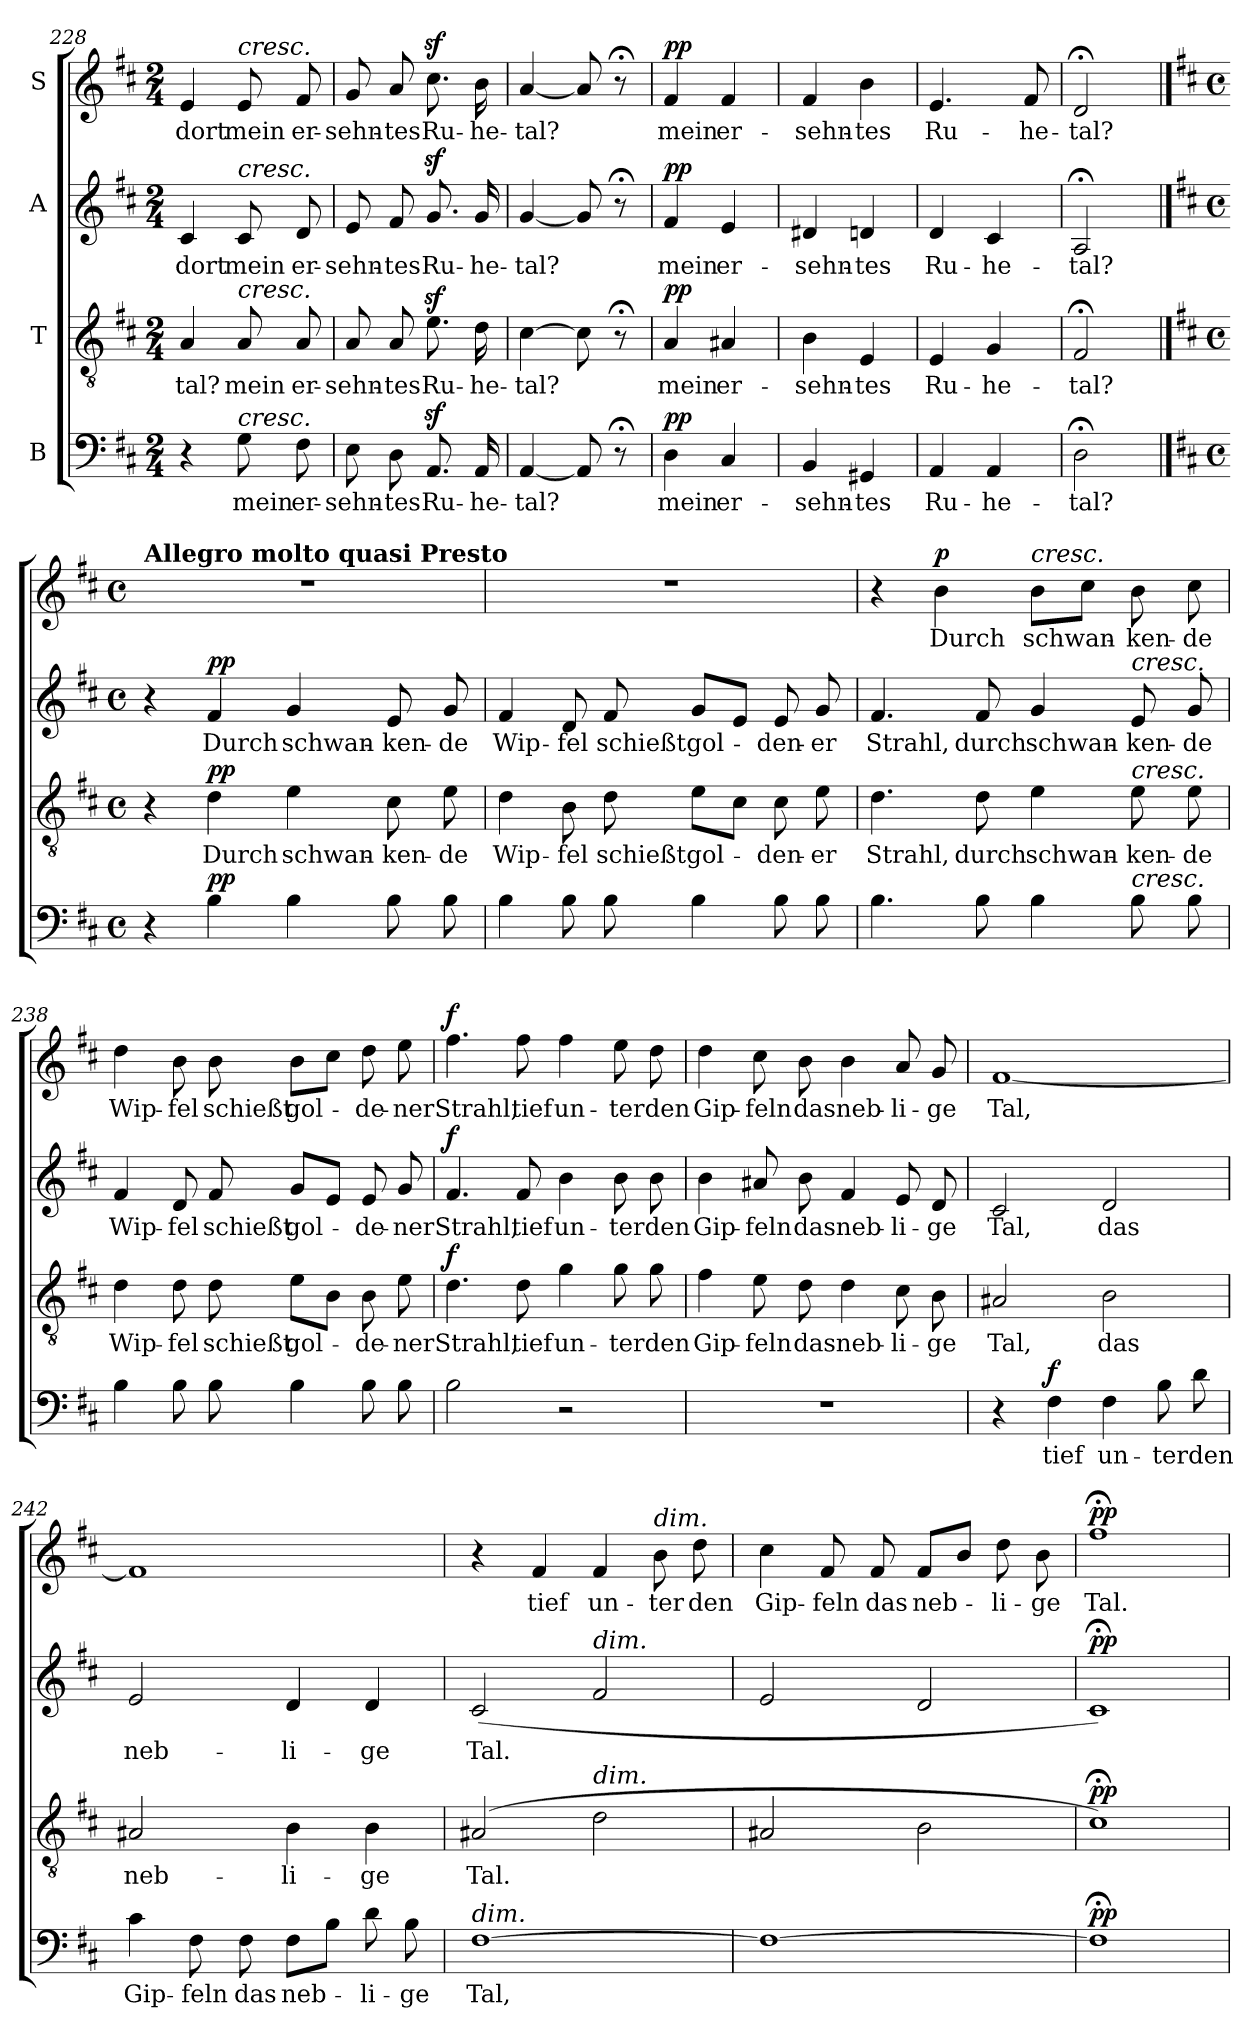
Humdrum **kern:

**kern	**text	**dynam	**kern	**text	**dynam	**kern	**text	**dynam	**kern	**text	**dynam
*part4	*part4	*part4	*part3	*part3	*part3	*part2	*part2	*part2	*part1	*part1	*part1
*staff4	*staff4	*staff4	*staff3	*staff3	*staff3	*staff2	*staff2	*staff2	*staff1	*staff1	*staff1
*I"B	*	*	*I"T	*	*	*I"A	*	*	*I"S	*	*
!!LO:LB:g=z
*clefF4	*	*	*clefGv2	*	*	*clefG2	*	*	*clefG2	*	*
*k[f#c#]	*	*	*k[f#c#]	*	*	*k[f#c#]	*	*	*k[f#c#]	*	*
*M2/4	*	*	*M2/4	*	*	*M2/4	*	*	*M2/4	*	*
=228	=228	=228	=228	=228	=228	=228	=228	=228	=228	=228	=228
4r	.	.	4A/	-tal?	.	4c#/	dort	.	4e/	dort	.
!	!	!	!	!	!	!	!	!	!LO:TX:a:i:t=cresc.	!	!
!	!	!	!	!	!	!LO:TX:a:i:t=cresc.	!	!	!	!	!
!	!	!	!LO:TX:a:i:t=cresc.	!	!	!	!	!	!	!	!
!LO:TX:a:i:t=cresc.	!	!	!	!	!	!	!	!	!	!	!
8G\	mein	.	8A/	mein	.	8c#/	mein	.	8e/	mein	.
8F#\	er-	.	8A/	er-	.	8d/	er-	.	8f#/	er-	.
=229	=229	=229	=229	=229	=229	=229	=229	=229	=229	=229	=229
8E\	-sehn-	.	8A/	-sehn-	.	8e/	-sehn-	.	8g/	-sehn-	.
8D\	-tes	.	8A/	-tes	.	8f#/	-tes	.	8a/	-tes	.
8.AAz>/	Ru-	.	8.ez>\	Ru-	.	8.gz>/	Ru-	.	8.cc#z>\	Ru-	.
16AA/	-he-	.	16d\	-he-	.	16g/	-he-	.	16b\	-he-	.
=230	=230	=230	=230	=230	=230	=230	=230	=230	=230	=230	=230
[4AA/	-tal?	.	[4c#\	-tal?	.	[4g/	-tal?	.	[4a/	-tal?	.
8AA/]	.	.	8c#\]	.	.	8g/]	.	.	8a/]	.	.
8r;<	.	.	8r;<	.	.	8r;<	.	.	8r;<	.	.
=231	=231	=231	=231	=231	=231	=231	=231	=231	=231	=231	=231
!	!	!LO:DY:a	!	!	!LO:DY:a	!	!	!LO:DY:a	!	!	!LO:DY:a
4D\	mein	pp	4A/	mein	pp	4f#/	mein	pp	4f#/	mein	pp
4C#/	er-	.	4A#X/	er-	.	4e/	er-	.	4f#/	er-	.
=232	=232	=232	=232	=232	=232	=232	=232	=232	=232	=232	=232
4BB/	-sehn-	.	4B\	-sehn-	.	4d#X/	-sehn-	.	4f#/	-sehn-	.
4GG#X/	-tes	.	4E/	-tes	.	4dn/	-tes	.	4b\	-tes	.
=233	=233	=233	=233	=233	=233	=233	=233	=233	=233	=233	=233
4AA/	Ru-	.	4E/	Ru-	.	4d/	Ru-	.	4.e/	Ru-	.
4AA/	-he-	.	4G/	-he-	.	4c#/	-he-	.	.	.	.
.	.	.	.	.	.	.	.	.	8f#/	-he-	.
=234	=234	=234	=234	=234	=234	=234	=234	=234	=234	=234	=234
2D;<\	-tal?	.	2F#;</	-tal?	.	2A;</	-tal?	.	2d;</	-tal?	.
!!LO:PB:g=z
==235	==235	==235	==235	==235	==235	==235	==235	==235	==235	==235	==235
*k[f#c#]	*	*	*k[f#c#]	*	*	*k[f#c#]	*	*	*k[f#c#]	*	*
*M4/4	*	*	*M4/4	*	*	*M4/4	*	*	*M4/4	*	*
*met(c)	*	*	*met(c)	*	*	*met(c)	*	*	*met(c)	*	*
!	!	!	!	!	!	!	!	!	!LO:TX:a:B:t=Allegro molto quasi Presto	!	!
4r	.	.	4r	.	.	4r	.	.	1r	.	.
!	!	!LO:DY:a	!	!	!LO:DY:a	!	!	!LO:DY:a	!	!	!
4B\	.	pp	4d\	Durch	pp	4f#/	Durch	pp	.	.	.
4B\	.	.	4e\	schwan-	.	4g/	schwan-	.	.	.	.
8B\	.	.	8c#\	ken-	.	8e/	ken-	.	.	.	.
8B\	.	.	8e\	de	.	8g/	de	.	.	.	.
=236	=236	=236	=236	=236	=236	=236	=236	=236	=236	=236	=236
4B\	.	.	4d\	Wip-	.	4f#/	Wip-	.	1r	.	.
8B\	.	.	8B\	fel	.	8d/	fel	.	.	.	.
8B\	.	.	8d\	schießt	.	8f#/	schießt	.	.	.	.
4B\	.	.	8e\L	gol-	.	8g/L	gol-	.	.	.	.
.	.	.	8c#\J	.	.	8e/J	.	.	.	.	.
8B\	.	.	8c#\	den-	.	8e/	den-	.	.	.	.
8B\	.	.	8e\	er	.	8g/	er	.	.	.	.
=237	=237	=237	=237	=237	=237	=237	=237	=237	=237	=237	=237
4.B\	.	.	4.d\	Strahl,	.	4.f#/	Strahl,	.	4r	.	.
!	!	!	!	!	!	!	!	!	!	!	!LO:DY:a
.	.	.	.	.	.	.	.	.	4b\	Durch	p
8B\	.	.	8d\	durch	.	8f#/	durch	.	.	.	.
!	!	!	!	!	!	!	!	!	!LO:TX:a:i:t=cresc.	!	!
4B\	.	.	4e\	schwan-	.	4g/	schwan-	.	8b\L	schwan-	.
.	.	.	.	.	.	.	.	.	8cc#\J	.	.
!	!	!	!	!	!	!LO:TX:a:i:t=cresc.	!	!	!	!	!
!	!	!	!LO:TX:a:i:t=cresc.	!	!	!	!	!	!	!	!
!LO:TX:a:i:t=cresc.	!	!	!	!	!	!	!	!	!	!	!
8B\	.	.	8e\	ken-	.	8e/	ken-	.	8b\	ken-	.
8B\	.	.	8e\	de	.	8g/	de	.	8cc#\	de	.
!!LO:LB:g=z
=238	=238	=238	=238	=238	=238	=238	=238	=238	=238	=238	=238
4B\	.	.	4d\	Wip-	.	4f#/	Wip-	.	4dd\	Wip-	.
8B\	.	.	8d\	fel	.	8d/	fel	.	8b\	fel	.
8B\	.	.	8d\	schießt	.	8f#/	schießt	.	8b\	schießt	.
4B\	.	.	8e\L	gol-	.	8g/L	gol-	.	8b\L	gol-	.
.	.	.	8B\J	.	.	8e/J	.	.	8cc#\J	.	.
8B\	.	.	8B\	de-	.	8e/	de-	.	8dd\	de-	.
8B\	.	.	8e\	ner	.	8g/	ner	.	8ee\	ner	.
=239	=239	=239	=239	=239	=239	=239	=239	=239	=239	=239	=239
!	!	!	!	!	!LO:DY:a	!	!	!LO:DY:a	!	!	!LO:DY:a
2B\	.	.	4.d\	Strahl,	f	4.f#/	Strahl,	f	4.ff#\	Strahl,	f
.	.	.	8d\	tief	.	8f#/	tief	.	8ff#\	tief	.
2r	.	.	4g\	un-	.	4b\	un-	.	4ff#\	un-	.
.	.	.	8g\	ter	.	8b\	ter	.	8ee\	ter	.
.	.	.	8g\	den	.	8b\	den	.	8dd\	den	.
=240	=240	=240	=240	=240	=240	=240	=240	=240	=240	=240	=240
1r	.	.	4f#\	Gip-	.	4b\	Gip-	.	4dd\	Gip-	.
.	.	.	8e\	feln	.	8a#X/	feln	.	8cc#\	feln	.
.	.	.	8d\	das	.	8b\	das	.	8b\	das	.
.	.	.	4d\	neb-	.	4f#/	neb-	.	4b\	neb-	.
.	.	.	8c#\	li-	.	8e/	li-	.	8a/	li-	.
.	.	.	8B\	ge	.	8d/	ge	.	8g/	ge	.
!!LO:LB:g=z
=241	=241	=241	=241	=241	=241	=241	=241	=241	=241	=241	=241
4r	.	.	2A#X/	Tal,	.	2c#/	Tal,	.	[1f#	Tal,	.
!	!	!LO:DY:a	!	!	!	!	!	!	!	!	!
4F#\	tief	f	.	.	.	.	.	.	.	.	.
4F#\	un-	.	2B\	das	.	2d/	das	.	.	.	.
8B\	ter	.	.	.	.	.	.	.	.	.	.
8d\	den	.	.	.	.	.	.	.	.	.	.
=242	=242	=242	=242	=242	=242	=242	=242	=242	=242	=242	=242
4c#\	Gip-	.	2A#X/	neb-	.	2e/	neb-	.	1f#]	.	.
8F#\	feln	.	.	.	.	.	.	.	.	.	.
8F#\	das	.	.	.	.	.	.	.	.	.	.
8F#\L	neb-	.	4B\	li-	.	4d/	li-	.	.	.	.
8B\J	.	.	.	.	.	.	.	.	.	.	.
8d\	li-	.	4B\	ge	.	4d/	ge	.	.	.	.
8B\	ge	.	.	.	.	.	.	.	.	.	.
=243	=243	=243	=243	=243	=243	=243	=243	=243	=243	=243	=243
!LO:TX:a:i:t=dim.	!	!	!	!	!	!	!	!	!	!	!
[1F#	Tal,	.	(2A#X/	Tal.	.	(2c#/	Tal.	.	4r	.	.
.	.	.	.	.	.	.	.	.	4f#/	tief	.
!	!	!	!	!	!	!LO:TX:a:i:t=dim.	!	!	!	!	!
!	!	!	!LO:TX:a:i:t=dim.	!	!	!	!	!	!	!	!
.	.	.	2d\	.	.	2f#/	.	.	4f#/	un-	.
!	!	!	!	!	!	!	!	!	!LO:TX:a:i:t=dim.	!	!
.	.	.	.	.	.	.	.	.	8b\	-ter	.
.	.	.	.	.	.	.	.	.	8dd\	den	.
=244	=244	=244	=244	=244	=244	=244	=244	=244	=244	=244	=244
1F#_	.	.	2A#X/	.	.	2e/	.	.	4cc#\	Gip-	.
.	.	.	.	.	.	.	.	.	8f#/	-feln	.
.	.	.	.	.	.	.	.	.	8f#/	das	.
.	.	.	2B\	.	.	2d/	.	.	8f#/L	neb-	.
.	.	.	.	.	.	.	.	.	8b/J	.	.
.	.	.	.	.	.	.	.	.	8dd\	-li-	.
.	.	.	.	.	.	.	.	.	8b\	-ge	.
=245	=245	=245	=245	=245	=245	=245	=245	=245	=245	=245	=245
!	!	!LO:DY:a	!	!	!LO:DY:a	!	!	!LO:DY:a	!	!	!LO:DY:a
1F#;<]	.	pp	1c#;<)	.	pp	1c#;<)	.	pp	1ff#;<	Tal.	pp
=	=	=	=	=	=	=	=	=	=	=	=
*-	*-	*-	*-	*-	*-	*-	*-	*-	*-	*-	*-
